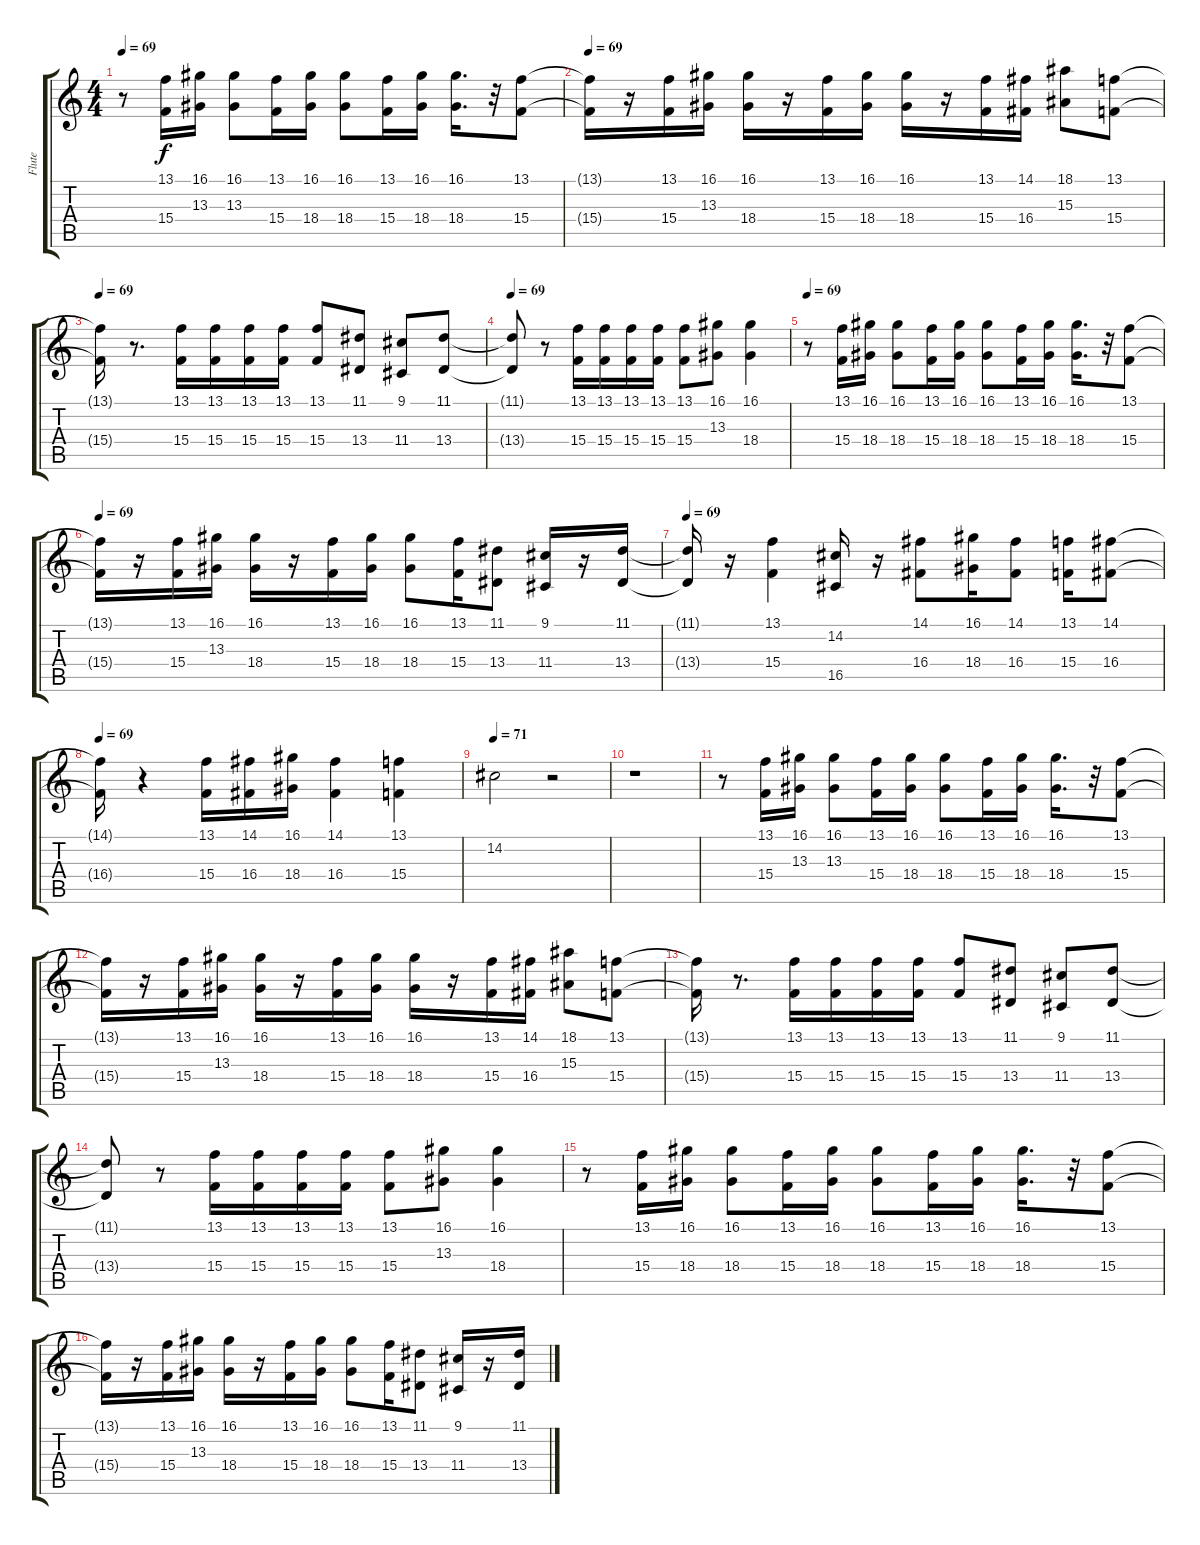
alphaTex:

\track ("Flute" "Flute") {instrument flute}
\staff {score tabs}
\tuning (E4 B3 G3 D3 A2 E2) {hide}
\ts (4 4)
\tempo 69
\clef g2
\ks c
r.8{dy f} (13.1 15.4).16 (16.1 13.3).16 (16.1 13.3).8 (13.1 15.4).16 (16.1 18.4).16 (16.1 18.4).8 (13.1 15.4).16 (16.1 18.4).16 (16.1 18.4).16{d} r.32 (13.1 15.4).8 |
\tempo 69
(13.1{t} 15.4{t}).16 r.16 (13.1 15.4).16 (16.1 13.3).16 (16.1 18.4).16 r.16 (13.1 15.4).16 (16.1 18.4).16 (16.1 18.4).16 r.16 (13.1 15.4).16 (14.1 16.4).16 (18.1 15.3).8 (13.1 15.4).8 |
\tempo 69
(13.1{t} 15.4{t}).16 r.8{d} (13.1 15.4).16 (13.1 15.4).16 (13.1 15.4).16 (13.1 15.4).16 (13.1 15.4).8 (11.1 13.4).8 (9.1 11.4).8 (11.1 13.4).8 |
\tempo 69
(11.1{t} 13.4{t}).8 r.8 (13.1 15.4).16 (13.1 15.4).16 (13.1 15.4).16 (13.1 15.4).16 (13.1 15.4).8 (16.1 13.3).8 (16.1 18.4).4 |
\tempo 69
r.8 (13.1 15.4).16 (16.1 18.4).16 (16.1 18.4).8 (13.1 15.4).16 (16.1 18.4).16 (16.1 18.4).8 (13.1 15.4).16 (16.1 18.4).16 (16.1 18.4).16{d} r.32 (13.1 15.4).8 |
\tempo 69
(13.1{t} 15.4{t}).16 r.16 (13.1 15.4).16 (16.1 13.3).16 (16.1 18.4).16 r.16 (13.1 15.4).16 (16.1 18.4).16 (16.1 18.4).8 (13.1 15.4).16 (11.1 13.4).8 (9.1 11.4).16 r.16 (11.1 13.4).16 |
\tempo 69
(11.1{t} 13.4{t}).16 r.16 (13.1 15.4).4 (14.2 16.5).16 r.16 (14.1 16.4).8 (16.1 18.4).16 (14.1 16.4).8 (13.1 15.4).16 (14.1 16.4).8 |
\tempo 69
(14.1{t} 16.4{t}).16 r.4 (13.1 15.4).16 (14.1 16.4).16 (16.1 18.4).16 (14.1 16.4).4 (13.1 15.4).4 |
\tempo 71
14.2.2 r.2 |
r.1 |
r.8 (13.1 15.4).16 (16.1 13.3).16 (16.1 13.3).8 (13.1 15.4).16 (16.1 18.4).16 (16.1 18.4).8 (13.1 15.4).16 (16.1 18.4).16 (16.1 18.4).16{d} r.32 (13.1 15.4).8 |
(13.1{t} 15.4{t}).16 r.16 (13.1 15.4).16 (16.1 13.3).16 (16.1 18.4).16 r.16 (13.1 15.4).16 (16.1 18.4).16 (16.1 18.4).16 r.16 (13.1 15.4).16 (14.1 16.4).16 (18.1 15.3).8 (13.1 15.4).8 |
(13.1{t} 15.4{t}).16 r.8{d} (13.1 15.4).16 (13.1 15.4).16 (13.1 15.4).16 (13.1 15.4).16 (13.1 15.4).8 (11.1 13.4).8 (9.1 11.4).8 (11.1 13.4).8 |
(11.1{t} 13.4{t}).8 r.8 (13.1 15.4).16 (13.1 15.4).16 (13.1 15.4).16 (13.1 15.4).16 (13.1 15.4).8 (16.1 13.3).8 (16.1 18.4).4 |
r.8 (13.1 15.4).16 (16.1 18.4).16 (16.1 18.4).8 (13.1 15.4).16 (16.1 18.4).16 (16.1 18.4).8 (13.1 15.4).16 (16.1 18.4).16 (16.1 18.4).16{d} r.32 (13.1 15.4).8 |
(13.1{t} 15.4{t}).16 r.16 (13.1 15.4).16 (16.1 13.3).16 (16.1 18.4).16 r.16 (13.1 15.4).16 (16.1 18.4).16 (16.1 18.4).8 (13.1 15.4).16 (11.1 13.4).8 (9.1 11.4).16 r.16 (11.1 13.4).16
